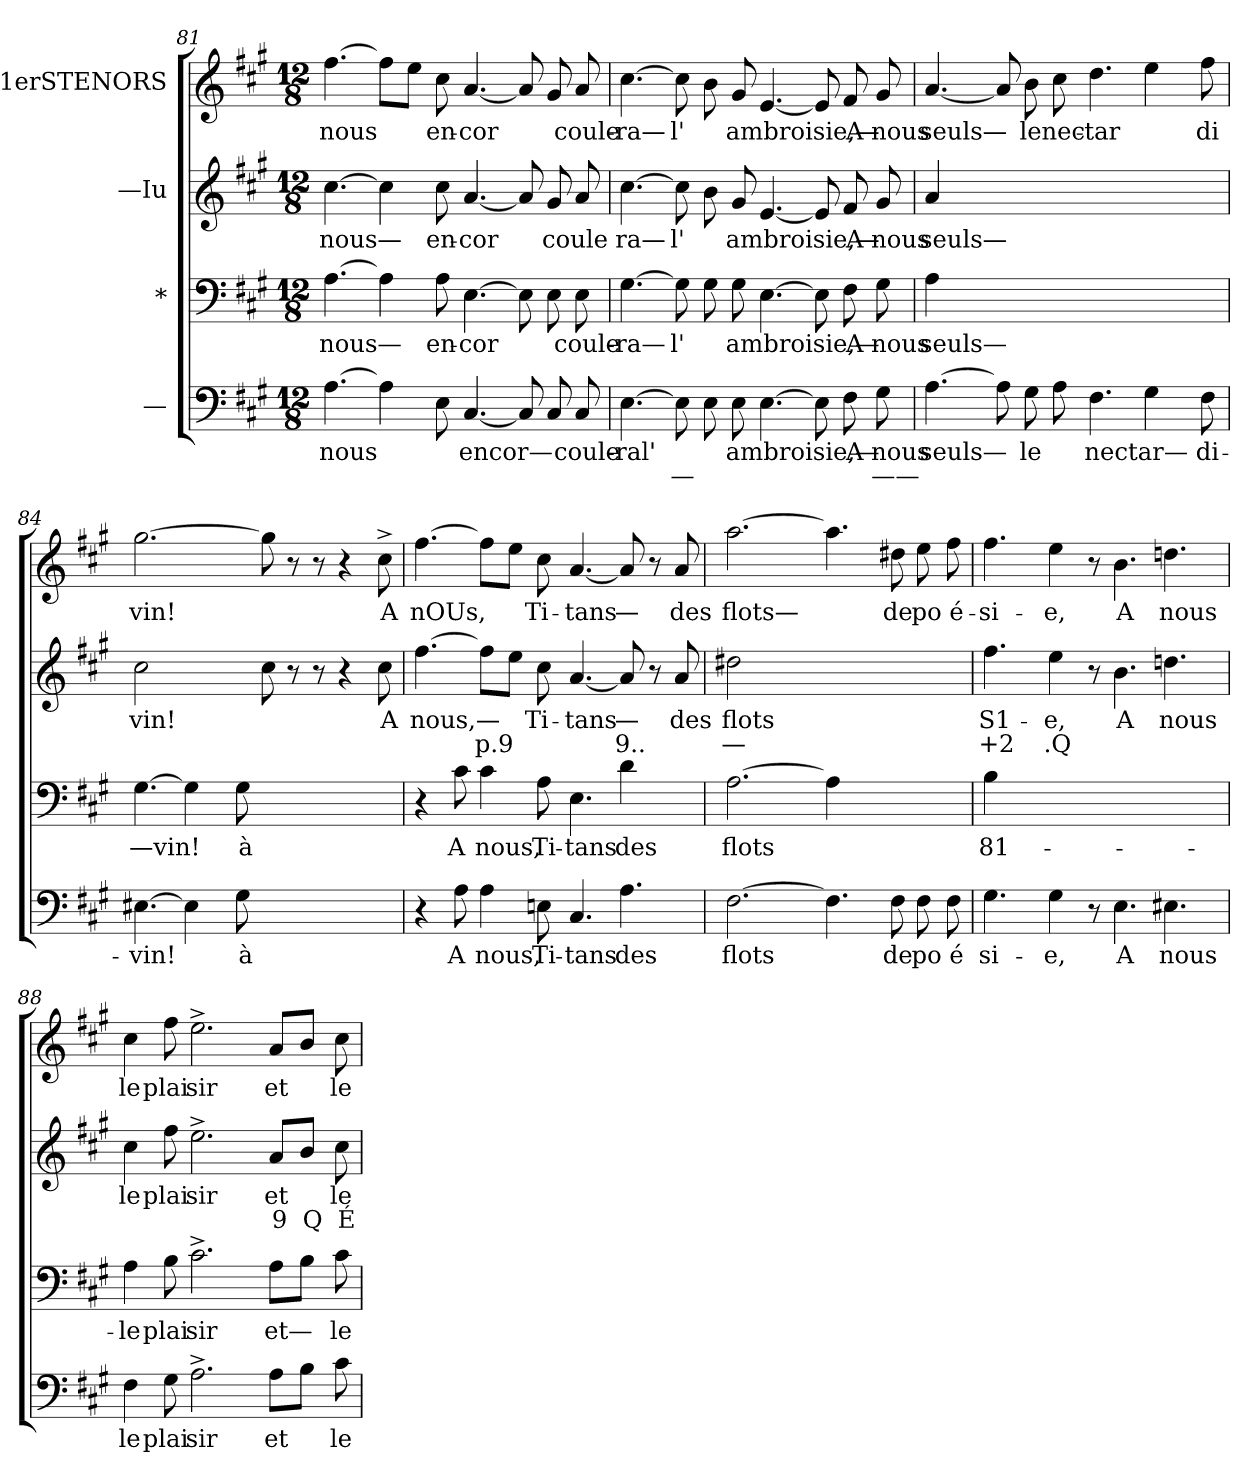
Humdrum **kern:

**kern	**text	**text	**kern	**text	**kern	**text	**text	**kern	**text
*part4	*part4	*part4	*part3	*part3	*part2	*part2	*part2	*part1	*part1
*staff4	*staff4	*staff4	*staff3	*staff3	*staff2	*staff2	*staff2	*staff1	*staff1
*I"—	*	*	*I"*	*	*I"—Iu	*	*	*I"1erSTENORS	*
!!LO:PB:g=z
*clefF4	*	*	*clefF4	*	*clefG2	*	*	*clefG2	*
*k[f#c#g#]	*	*	*k[f#c#g#]	*	*k[f#c#g#]	*	*	*k[f#c#g#]	*
*M12/8	*	*	*M12/8	*	*M12/8	*	*	*M12/8	*
=81	=81	=81	=81	=81	=81	=81	=81	=81	=81
[4.Ai\	nous	.	[4.Ai\	nous—	[4.cc#i\	nous—	.	[4.ff#i\	nous
4Ai\]	.	.	4Ai\]	.	4cc#i\]	.	.	8ff#i\L]	.
.	.	.	.	.	.	.	.	8eei\J	.
8Ei\	.	.	8Ai\	en-	8cc#i\	en-	.	8cc#i\	en-
[4.C#i/	encor—	.	[4.Ei\	cor	[4.ai/	cor	.	[4.ai/	cor
8C#i/]	.	.	8Ei\]	.	8ai/]	.	.	8ai/]	.
8C#i/	.	.	8Ei\	.	8g#i/	coule	.	8g#i/	.
8C#i/	coule-	.	8Ei\	coule-	8ai/	--	.	8ai/	coule-
=82	=82	=82	=82	=82	=82	=82	=82	=82	=82
[4.Ei\	ral'	.	[4.G#i\	ra—	[4.cc#i\	ra—	.	[4.cc#i\	ra—
8Ei\]	.	—	8G#i\]	l'	8cc#i\]	l'	.	8cc#i\]	l'
8Ei\	.	.	8G#i\	.	8bi\	.	.	8bi\	.
8Ei\	ambroisie,—	.	8G#i\	ambroisie,—	8g#i/	ambroisie,—	.	8g#i/	ambroisie,—
[4.Ei\	.	.	[4.Ei\	.	[4.ei/	.	.	[4.ei/	.
8Ei\]	.	.	8Ei\]	.	8ei/]	.	.	8ei/]	.
8F#i\	A	.	8F#i\	A	8f#i/	A	.	8f#i/	A
8G#i\	nous	——	8G#i\	nous	8g#i/	nous	.	8g#i/	nous
=83	=83	=83	=83	=83	=83	=83	=83	=83	=83
[4.Ai\	seuls—	.	4Ai\	seuls—	4ai/	seuls—	.	[4.ai/	seuls—
.	.	.	1ryy	.	1ryy	.	.	.	.
8Ai\]	.	.	.	.	.	.	.	8ai/]	.
8G#i\	le	.	.	.	.	.	.	8bi\	le
8Ai\	.	.	.	.	.	.	.	8cc#i\	nec-
4.F#i\	nectar—	.	.	.	.	.	.	4.ddi\	tar
4G#i\	.	.	.	.	.	.	.	4eei\	.
.	.	.	4ryy	.	4ryy	.	.	.	.
8F#i\	di-	.	.	.	.	.	.	8ff#i\	di
!!LO:LB:g=z
=84	=84	=84	=84	=84	=84	=84	=84	=84	=84
[4.E#Xi\	vin!	.	[4.G#i\	—vin!	2cc#i\	vin!	.	[2.gg#i\	vin!
4E#i\]	.	.	4G#i\]	.	.	.	.	.	.
.	.	.	.	.	4ryy	.	.	.	.
8G#i\	à	.	8G#i\	à	.	.	.	.	.
2.ryy	.	.	2.ryy	.	8cc#i\	.	.	8gg#i\]	.
.	.	.	.	.	8r	.	.	8r	.
.	.	.	.	.	8r	.	.	8r	.
.	.	.	.	.	4r	.	.	4r	.
.	.	.	.	.	8cc#i\	A	.	8cc#^<i\	A
=85	=85	=85	=85	=85	=85	=85	=85	=85	=85
4r	.	.	4r	.	[4.ff#i\	nous,—	.	[4.ff#i\	nOUs,
8Ai\	A	.	8c#i\	A	.	.	.	.	.
4Ai\	nous,	.	4c#i\	nous,	8ff#i\L]	.	p.9	8ff#i\L]	.
.	.	.	.	.	8eei\J	.	.	8eei\J	.
8Eni\	Ti-	.	8Ai\	Ti-	8cc#i\	Ti-	.	8cc#i\	Ti-
4.C#i/	tans	.	4.Ei\	tans	[4.ai/	tans	.	[4.ai/	tans
4.Ai\	des	.	4di\	des	8ai/]	—	9..	8ai/]	—
.	.	.	.	.	8r	.	.	8r	.
.	.	.	8ryy	.	8ai/	des	.	8ai/	des
=86	=86	=86	=86	=86	=86	=86	=86	=86	=86
[2.F#i\	flots	.	[2.Ai\	flots	2dd#Xi\	flots	—	[2.aai\	flots—
.	.	.	.	.	1ryy	.	.	.	.
4.F#i\]	.	.	4Ai\]	.	.	.	.	4.aai\]	.
.	.	.	2ryy	.	.	.	.	.	.
8F#i\	de	.	.	.	.	.	.	8dd#Xi\	de
8F#i\	po	.	.	.	.	.	.	8eei\	po
8F#i\	é	.	.	.	.	.	.	8ff#i\	é-
!!LO:LB:g=z
=87	=87	=87	=87	=87	=87	=87	=87	=87	=87
4.G#i\	si-	.	4Bi\	81-	4.ff#i\	S1-	+2	4.ff#i\	si-
.	.	.	1ryy	.	.	.	.	.	.
4G#i\	e,	.	.	.	4eei\	e,	.Q	4eei\	e,
8r	.	.	.	.	8r	.	.	8r	.
4.Ei\	A	.	.	.	4.bi\	A	.	4.bi\	A
4.E#Xi\	nous	.	.	.	4.ddni\	nous	.	4.ddni\	nous
.	.	.	4ryy	.	.	.	.	.	.
=88	=88	=88	=88	=88	=88	=88	=88	=88	=88
4F#i\	le	.	4Ai\	le	4cc#i\	le	.	4cc#i\	le
8G#i\	plai	.	8Bi\	plai	8ff#i\	plai	.	8ff#i\	plai
2.A^>i\	sir	.	2.c#^>i\	sir	2.ee^>i\	sir	.	2.ee^>i\	sir
8Ai\L	et	.	8Ai\L	et—	8ai/L	et	9	8ai/L	et
8Bi\J	.	.	8Bi\J	.	8bi/J	.	Q	8bi/J	.
8c#i\	le	.	8c#i\	le	8cc#i\	le	É	8cc#i\	le
=	=	=	=	=	=	=	=	=	=
*-	*-	*-	*-	*-	*-	*-	*-	*-	*-
